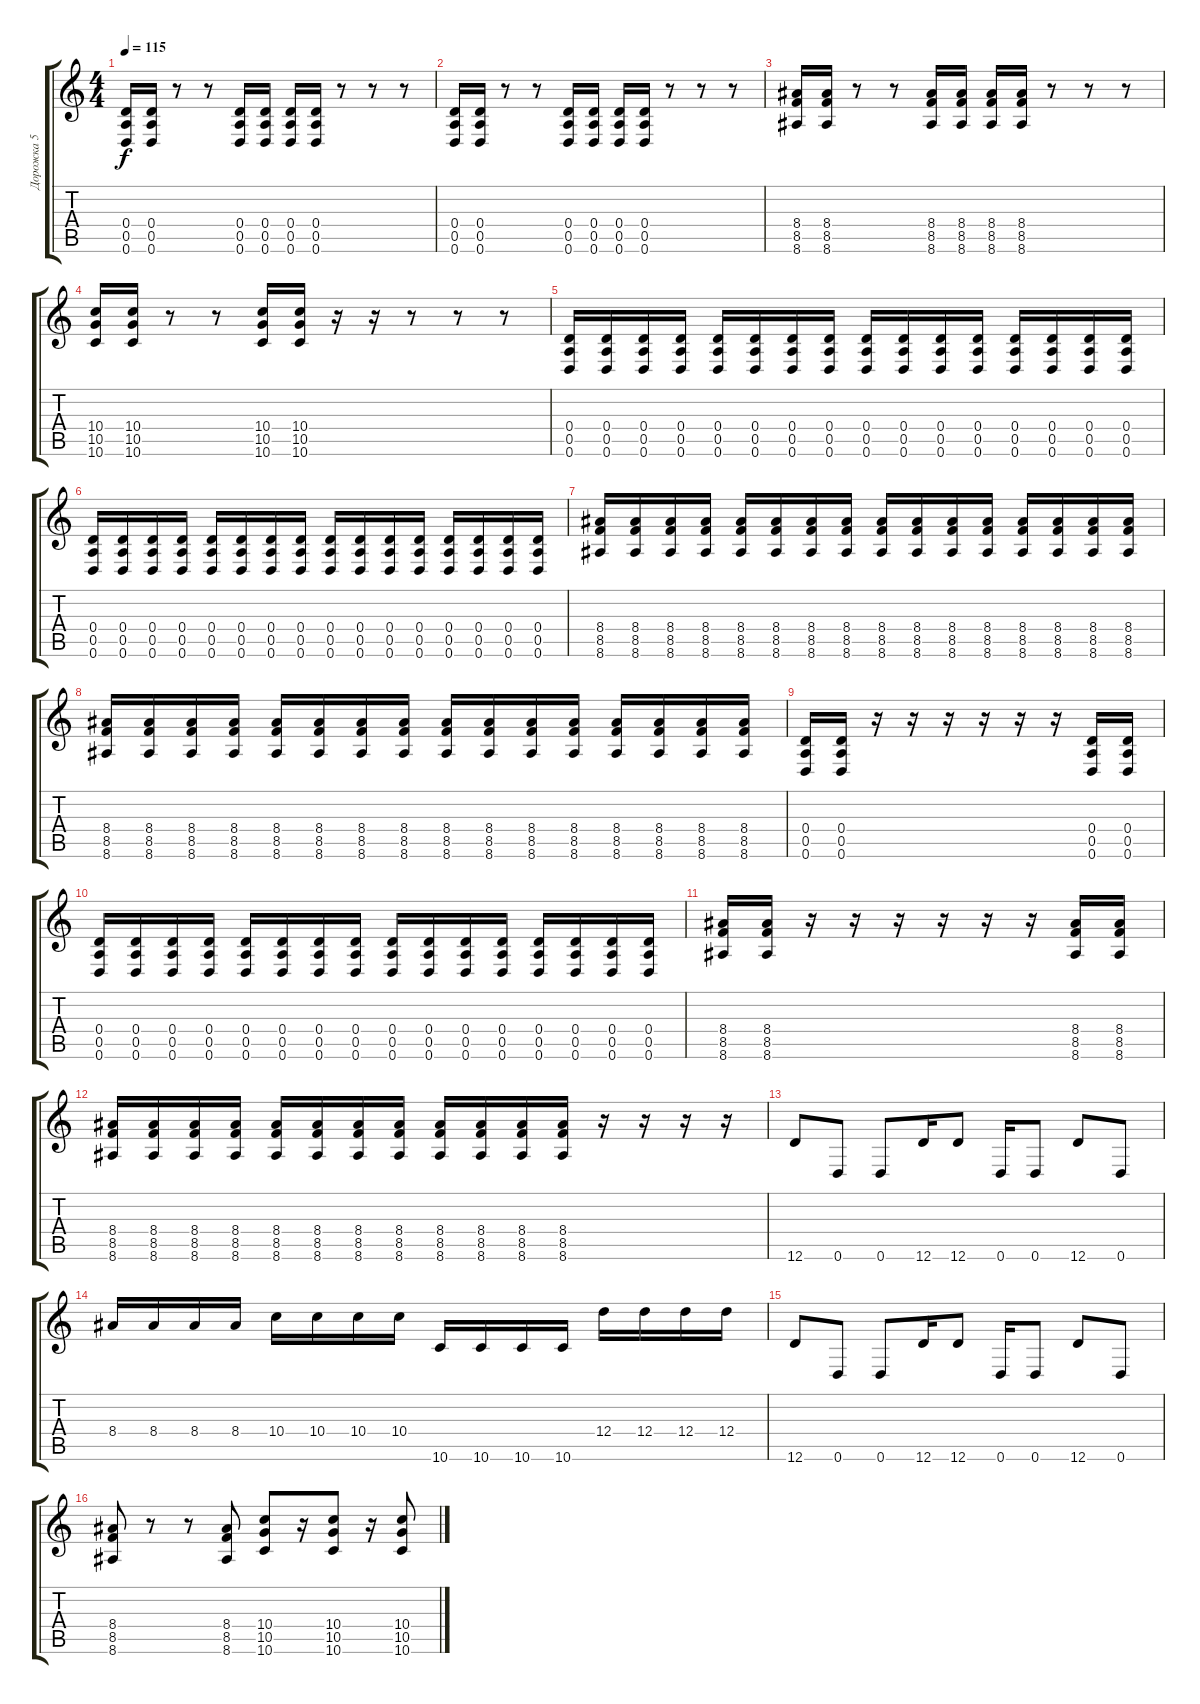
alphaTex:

\track ("Дорожка 5" "Дорожка 5") {instrument distortionguitar}
\staff {score tabs}
\tuning (E4 B3 G3 D3 A2 D2) {hide}
\ts (4 4)
\tempo 115
\clef g2
\ks c
(0.4 0.5 0.6).16{dy f} (0.4 0.5 0.6).16 r.8 r.8 (0.4 0.5 0.6).16 (0.4 0.5 0.6).16 (0.4 0.5 0.6).16 (0.4 0.5 0.6).16 r.8 r.8 r.8 |
(0.4 0.5 0.6).16 (0.4 0.5 0.6).16 r.8 r.8 (0.4 0.5 0.6).16 (0.4 0.5 0.6).16 (0.4 0.5 0.6).16 (0.4 0.5 0.6).16 r.8 r.8 r.8 |
(8.4 8.5 8.6).16 (8.4 8.5 8.6).16 r.8 r.8 (8.4 8.5 8.6).16 (8.4 8.5 8.6).16 (8.4 8.5 8.6).16 (8.4 8.5 8.6).16 r.8 r.8 r.8 |
(10.4 10.5 10.6).16 (10.4 10.5 10.6).16 r.8 r.8 (10.4 10.5 10.6).16 (10.4 10.5 10.6).16 r.16 r.16 r.8 r.8 r.8 |
(0.4 0.5 0.6).16 (0.4 0.5 0.6).16 (0.4 0.5 0.6).16 (0.4 0.5 0.6).16 (0.4 0.5 0.6).16 (0.4 0.5 0.6).16 (0.4 0.5 0.6).16 (0.4 0.5 0.6).16 (0.4 0.5 0.6).16 (0.4 0.5 0.6).16 (0.4 0.5 0.6).16 (0.4 0.5 0.6).16 (0.4 0.5 0.6).16 (0.4 0.5 0.6).16 (0.4 0.5 0.6).16 (0.4 0.5 0.6).16 |
(0.4 0.5 0.6).16 (0.4 0.5 0.6).16 (0.4 0.5 0.6).16 (0.4 0.5 0.6).16 (0.4 0.5 0.6).16 (0.4 0.5 0.6).16 (0.4 0.5 0.6).16 (0.4 0.5 0.6).16 (0.4 0.5 0.6).16 (0.4 0.5 0.6).16 (0.4 0.5 0.6).16 (0.4 0.5 0.6).16 (0.4 0.5 0.6).16 (0.4 0.5 0.6).16 (0.4 0.5 0.6).16 (0.4 0.5 0.6).16 |
(8.4 8.5 8.6).16 (8.4 8.5 8.6).16 (8.4 8.5 8.6).16 (8.4 8.5 8.6).16 (8.4 8.5 8.6).16 (8.4 8.5 8.6).16 (8.4 8.5 8.6).16 (8.4 8.5 8.6).16 (8.4 8.5 8.6).16 (8.4 8.5 8.6).16 (8.4 8.5 8.6).16 (8.4 8.5 8.6).16 (8.4 8.5 8.6).16 (8.4 8.5 8.6).16 (8.4 8.5 8.6).16 (8.4 8.5 8.6).16 |
(8.4 8.5 8.6).16 (8.4 8.5 8.6).16 (8.4 8.5 8.6).16 (8.4 8.5 8.6).16 (8.4 8.5 8.6).16 (8.4 8.5 8.6).16 (8.4 8.5 8.6).16 (8.4 8.5 8.6).16 (8.4 8.5 8.6).16 (8.4 8.5 8.6).16 (8.4 8.5 8.6).16 (8.4 8.5 8.6).16 (8.4 8.5 8.6).16 (8.4 8.5 8.6).16 (8.4 8.5 8.6).16 (8.4 8.5 8.6).16 |
(0.4 0.5 0.6).16 (0.4 0.5 0.6).16 r.16 r.16 r.16 r.16 r.16 r.16 (0.4 0.5 0.6).16 (0.4 0.5 0.6).16 |
(0.4 0.5 0.6).16 (0.4 0.5 0.6).16 (0.4 0.5 0.6).16 (0.4 0.5 0.6).16 (0.4 0.5 0.6).16 (0.4 0.5 0.6).16 (0.4 0.5 0.6).16 (0.4 0.5 0.6).16 (0.4 0.5 0.6).16 (0.4 0.5 0.6).16 (0.4 0.5 0.6).16 (0.4 0.5 0.6).16 (0.4 0.5 0.6).16 (0.4 0.5 0.6).16 (0.4 0.5 0.6).16 (0.4 0.5 0.6).16 |
(8.4 8.5 8.6).16 (8.4 8.5 8.6).16 r.16 r.16 r.16 r.16 r.16 r.16 (8.4 8.5 8.6).16 (8.4 8.5 8.6).16 |
(8.4 8.5 8.6).16 (8.4 8.5 8.6).16 (8.4 8.5 8.6).16 (8.4 8.5 8.6).16 (8.4 8.5 8.6).16 (8.4 8.5 8.6).16 (8.4 8.5 8.6).16 (8.4 8.5 8.6).16 (8.4 8.5 8.6).16 (8.4 8.5 8.6).16 (8.4 8.5 8.6).16 (8.4 8.5 8.6).16 r.16 r.16 r.16 r.16 |
12.6.8 0.6.8 0.6.8 12.6.16 12.6.8 0.6.16 0.6.8 12.6.8 0.6.8 |
8.4.16 8.4.16 8.4.16 8.4.16 10.4.16 10.4.16 10.4.16 10.4.16 10.6.16 10.6.16 10.6.16 10.6.16 12.4.16 12.4.16 12.4.16 12.4.16 |
12.6.8 0.6.8 0.6.8 12.6.16 12.6.8 0.6.16 0.6.8 12.6.8 0.6.8 |
(8.4 8.5 8.6).8 r.8 r.8 (8.4 8.5 8.6).8 (10.4 10.5 10.6).8 r.16 (10.4 10.5 10.6).8 r.16 (10.4 10.5 10.6).8
